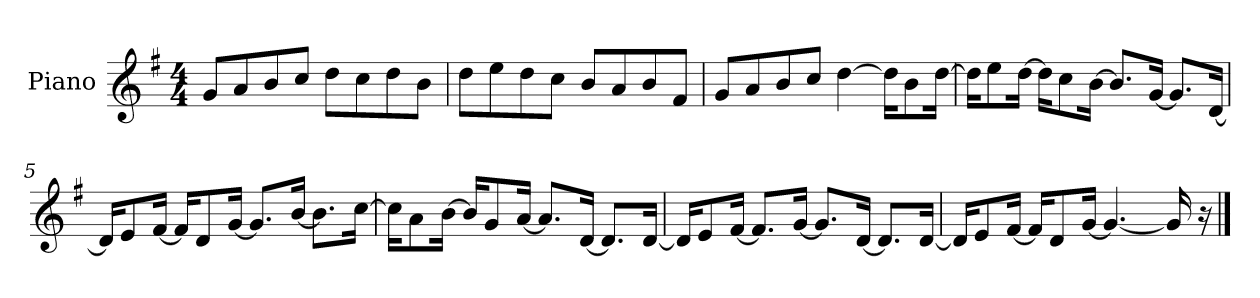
**kern
*part1
*staff1
*I"Piano
*I'P-no
*clefG2
*k[f#]
*M4/4
*MM90
=1
8g/L
8a/
8b/
8cc/J
8dd\L
8cc\
8dd\
8b\J
=2
8dd\L
8ee\
8dd\
8cc\J
8b/L
8a/
8b/
8f#/J
=3
8g/L
8a/
8b/
8cc/J
[4dd\
16dd\KL]
8b\
[16dd\Jk
=4
16dd\KL]
8ee\
[16dd\Jk
16dd\KL]
8cc\
[16b\Jk
8.b/L]
[16g/Jk
8.g/L]
[16d/Jk
!!LO:LB:g=z
=5
16d/KL]
8e/
[16f#/Jk
16f#/KL]
8d/
[16g/Jk
8.g/L]
[16b/Jk
8.b\L]
[16cc\Jk
=6
16cc\KL]
8a\
[16b\Jk
16b/KL]
8g/
[16a/Jk
8.a/L]
[16d/Jk
8.d/L]
[16d/Jk
=7
16d/KL]
8e/
[16f#/Jk
8.f#/L]
[16g/Jk
8.g/L]
[16d/Jk
8.d/L]
[16d/Jk
=8
16d/KL]
8e/
[16f#/Jk
16f#/KL]
8d/
[16g/Jk
4.g/_
16g/]
16r
==
*-
